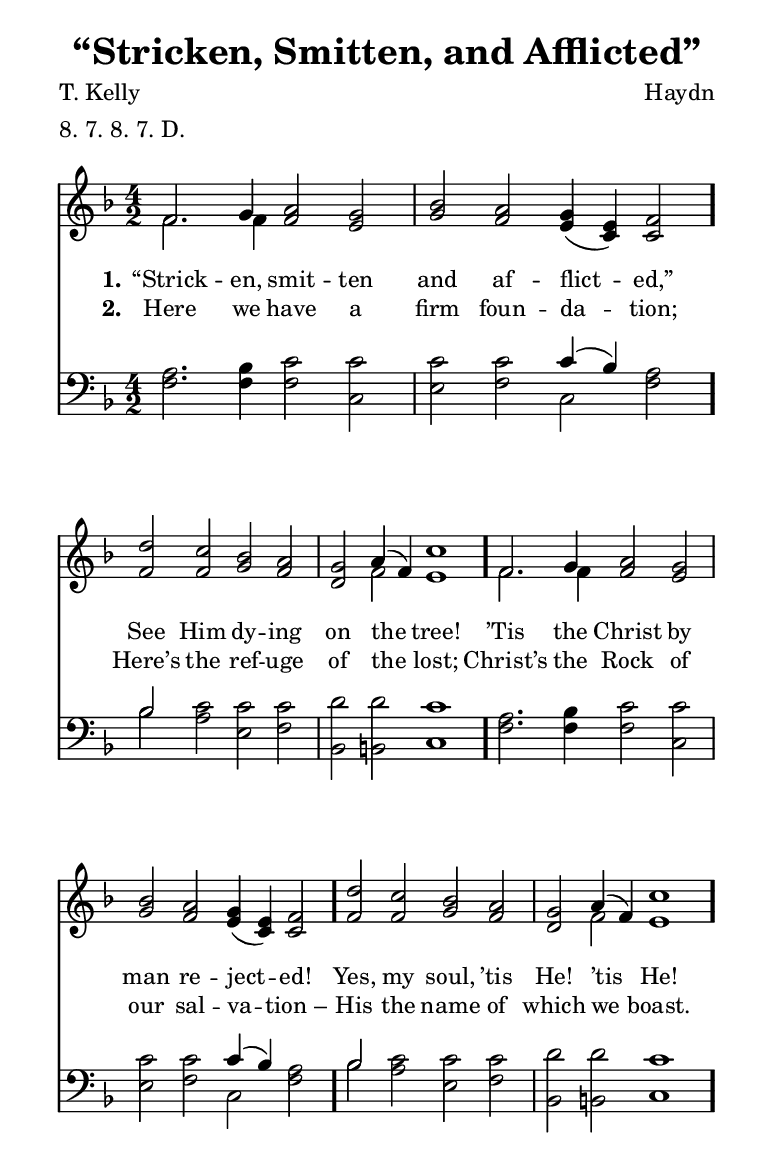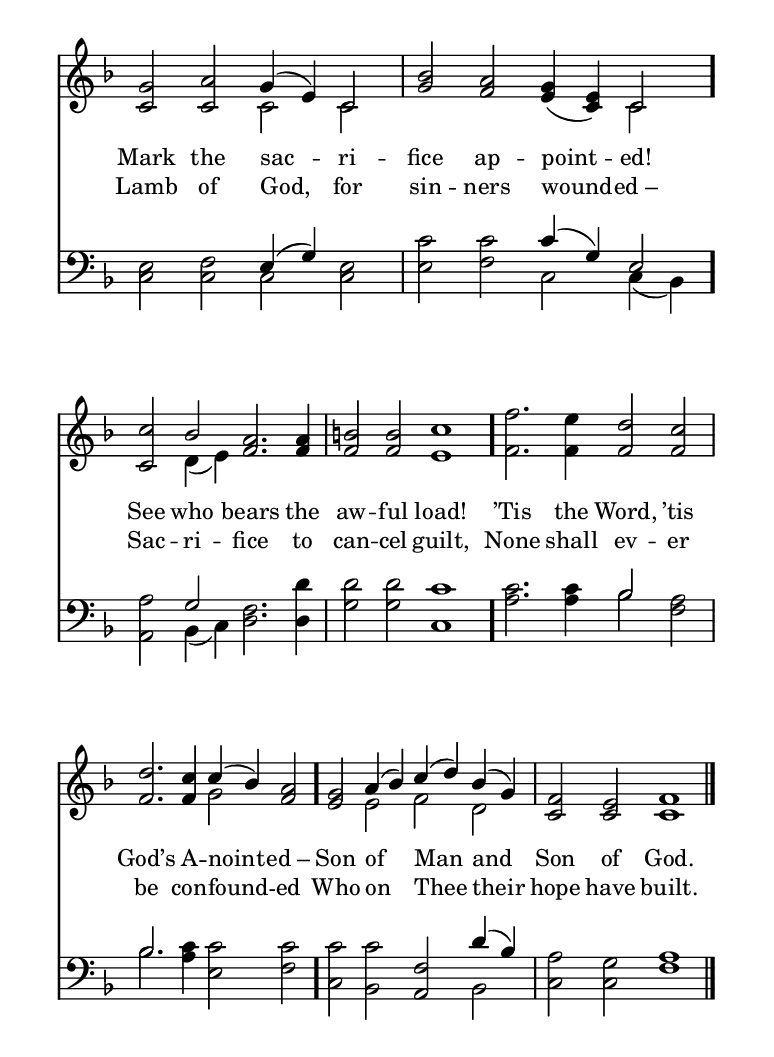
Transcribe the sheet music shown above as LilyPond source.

\include "common/global.ily"
\paper {
  \include "common/paper.ily"
  systems-per-page = ##f
}

\header{
  %gospel
  hymnnumber = "36"
  title = "“Stricken, Smitten, and Afflicted”"
  tunename = "Austria"
  meter = "8. 7. 8. 7. D."
  poet = "T. Kelly"
  composer = "Haydn"
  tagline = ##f
}

% for fermata in MIDI
ta = { \tempo 2=90 }
tb = { \tempo 2=45 }

patternAA = { c2. c4 c2 c2 | c2 c2 c4( c4) c2 }
patternAB = { c2. c4 c2 c2 | c2 c2 c2      c2 }

patternBA = { c2 c2 c2 c2 | c2 c4( c4) c1 }
patternBB = { c2 c2 c2 c2 | c2 c2      c1 }

patternCA = { c2 c2 c4( c4) c2 | c2 c2 c4( c4) c2      }
patternCB = { c2 c2 c2      c2 | c2 c2 c4( c4) c2      }
patternCC = { c2 c2 c2      c2 | c2 c2 c2      c4( c4) }

patternDA = { c2 c2      c2. c4 | c2 c2 c1 }
patternDB = { c2 c4( c4) c2. c4 | c2 c2 c1 }

patternEA = { c2. c4 c2 c2 | c2. c4 c4( c4) c2 }
patternEB = { c2. c4 c2 c2 | c2. c4 c2      c2 }

patternFA = { c2 c4( c4) c4( c4) c4( c4) | c2 c2 c1 }
patternFB = { c2 c2      c2      c2      | c2 c2 c1 }
patternFC = { c2 c2      c2      c4( c4) | c2 c2 c1 }

global = {
  \include "common/overrides.ily"
  \override Staff.TimeSignature.style = #'numbered
  \time 4/2
  \override Score.MetronomeMark.transparent = ##t % hide all fermata changes too
  \ta
  \key f \major
  \autoBeamOff
}

notesSoprano = {
\global
\relative c' {

  \changePitch \patternAA { f g a g | bes a g e f }
  \changePitch \patternBA { d' c bes a | g a f c' }
  \changePitch \patternAA { f, g a g | bes a g e f }
  \changePitch \patternBA { d' c bes a | g a f c' }

  \changePitch \patternCA { g a g e c | bes' a g e c }
  \changePitch \patternDA { c' bes a a | b b c }
  \changePitch \patternEA { f e d c | d c c bes a }
  \changePitch \patternFA { g a bes c d bes g | f e f }

  \bar "|."

}
}

notesAlto = {
\global
\relative e' {

  \changePitch \patternAA { f f f e | g f e c c }
  \changePitch \patternBB { f f g f | d f e }
  \changePitch \patternAA { f f f e | g f e c c }
  \changePitch \patternBB { f f g f | d f e }

  \changePitch \patternCB { c c c c | g' f e c c }
  \changePitch \patternDB { c d e f f | f f e }
  \changePitch \patternEB { f f f f | f f g f }
  \changePitch \patternFB { e e f d | c c c }

}
}

notesTenor = {
\global
\relative a {

  \changePitch \patternAA { a bes c c | c c c bes a }
  \changePitch \patternBB { bes c c c | d d c }
  \changePitch \patternAA { a bes c c | c c c bes a }
  \changePitch \patternBB { bes c c c | d d c }

  \changePitch \patternCA { e, f e g e | c' c c g e }
  \changePitch \patternDA { a g f d' | d d c }
  \changePitch \patternEB { c c bes a | bes c c c }
  \changePitch \patternFC { c c f, d' bes | a g a }

}
}

notesBass = {
\global
\relative f {

  \changePitch \patternAB { f f f c | e f c f }
  \changePitch \patternBB { bes a e f | bes, b c }
  \changePitch \patternAB { f f f c | e f c f }
  \changePitch \patternBB { bes a e f | bes, b c }

  \changePitch \patternCC { c c c c | e f c c bes }
  \changePitch \patternDB { a bes c d d | g g c, }
  \changePitch \patternEB { a' a bes f | bes a e f }
  \changePitch \patternFB { c bes a bes | c c f }

}
}

wordsA = \lyricmode {
\set stanza = "1."

“Strick -- en, smit -- ten and af -- flict -- ed,” \bar "."
See Him dy -- ing on the tree! \bar "."
’Tis the Christ by man re -- ject -- ed! \bar "."
Yes, my soul, ’tis He! ’tis He! \bar "."
Mark the sac -- ri -- fice ap -- point -- ed! \bar "."
See who bears the aw -- ful load! \bar "."
’Tis the Word, ’tis God’s A -- noint -- ed_– \bar "."
Son of Man and Son of God. \bar "."

}

wordsB = \lyricmode {
\set stanza = "2."

Here we have a firm foun -- da -- tion;
Here’s the ref -- uge of the lost;
Christ’s the Rock of our sal -- va -- tion_–
His the name of which we boast.
Lamb of God, for sin -- ners wound -- ed_–
Sac -- ri -- fice to can -- cel guilt,
None shall ev -- er be con -- found -- ed
Who on Thee their hope have built.

}

\score {
  \context ChoirStaff <<
    \context Staff = upper <<
      \set Staff.autoBeaming = ##f
      \set ChoirStaff.systemStartDelimiter = #'SystemStartBar
      \set ChoirStaff.printPartCombineTexts = ##f
      \partcombine #'(2 . 11) \notesSoprano \notesAlto
      \context NullVoice = sopranos { \voiceOne << \notesSoprano >> }
      \context Lyrics = one   \lyricsto sopranos \wordsA
      \context Lyrics = two   \lyricsto sopranos \wordsB
    >>
    \context Staff = men <<
      \set Staff.autoBeaming = ##f
      \clef bass
      \set ChoirStaff.printPartCombineTexts = ##f
      \partcombine #'(2 . 11) \notesTenor \notesBass
    >>
  >>
  \layout {
    \include "common/layout.ily"
  }
  #(cond ((ly:get-option 'eog-midi-permitted) #{ \midi{
    \include "common/midi.ily"
  } #}))
}

\version "2.19.49"  % necessary for upgrading to future LilyPond versions.

% vi:set et ts=2 sw=2 ai nocindent syntax=lilypond:
